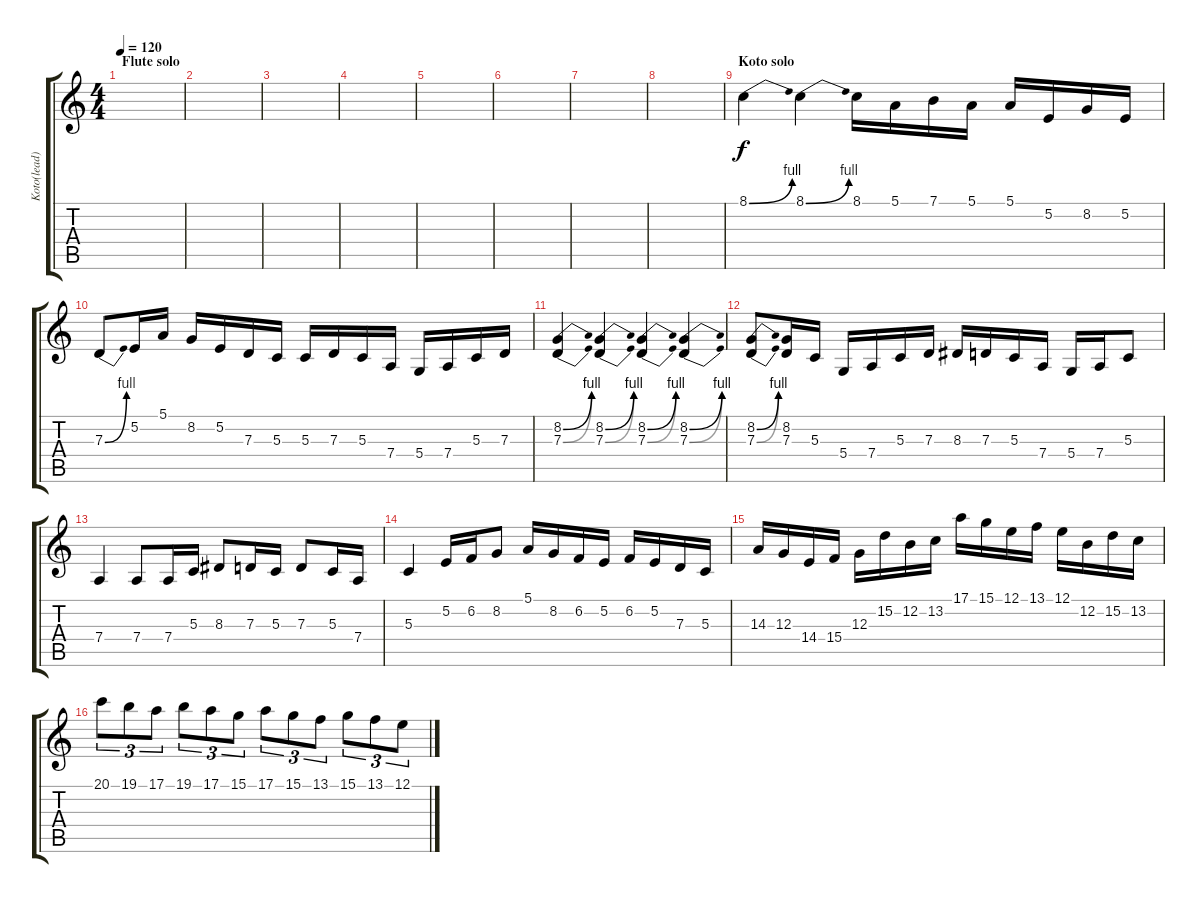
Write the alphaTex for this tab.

\track ("Koto(lead)" "Koto(lead)") {instrument koto}
\staff {score tabs}
\tuning (E4 B3 G3 D3 A2 E2) {hide}
\ts (4 4)
\section ("" "Flute solo")
\tempo 120
\clef g2
\ks c
|
|
|
|
|
|
|
|
\section ("" "Koto solo")
8.1{be (bend 0 0 60 4)}.4 8.1{be (bend 0 0 60 4)}.4 8.1.16 5.1.16 7.1.16 5.1.16 5.1.16 5.2.16 8.2.16 5.2.16 |
7.3{be (bend 0 0 60 4)}.8 5.2.16 5.1.16 8.2.16 5.2.16 7.3.16 5.3.16 5.3.16 7.3.16 5.3.16 7.4.16 5.4.16 7.4.16 5.3.16 7.3.16 |
(8.2{be (bend 0 0 60 4)} 7.3{be (bend 0 0 60 4)}).4 (8.2{be (bend 0 0 60 4)} 7.3{be (bend 0 0 60 4)}).4 (8.2{be (bend 0 0 60 4)} 7.3{be (bend 0 0 60 4)}).4 (8.2{be (bend 0 0 60 4)} 7.3{be (bend 0 0 60 4)}).4 |
(8.2{be (bend 0 0 60 4)} 7.3{be (bend 0 0 60 4)}).8 (8.2 7.3).16 5.3.16 5.4.16 7.4.16 5.3.16 7.3.16 8.3.16 7.3.16 5.3.16 7.4.16 5.4.16 7.4.16 5.3.8 |
7.4.4 7.4.8 7.4.16 5.3.16 8.3.8 7.3.16 5.3.16 7.3.8 5.3.16 7.4.16 |
5.3.4 5.2.16 6.2.16 8.2.8 5.1.16 8.2.16 6.2.16 5.2.16 6.2.16 5.2.16 7.3.16 5.3.16 |
14.3.16 12.3.16 14.4.16 15.4.16 12.3.16 15.2.16 12.2.16 13.2.16 17.1.16 15.1.16 12.1.16 13.1.16 12.1.16 12.2.16 15.2.16 13.2.16 |
20.1.8{tu (3 2)} 19.1.8{tu (3 2)} 17.1.8{tu (3 2)} 19.1.8{tu (3 2)} 17.1.8{tu (3 2)} 15.1.8{tu (3 2)} 17.1.8{tu (3 2)} 15.1.8{tu (3 2)} 13.1.8{tu (3 2)} 15.1.8{tu (3 2)} 13.1.8{tu (3 2)} 12.1.8{tu (3 2)}
